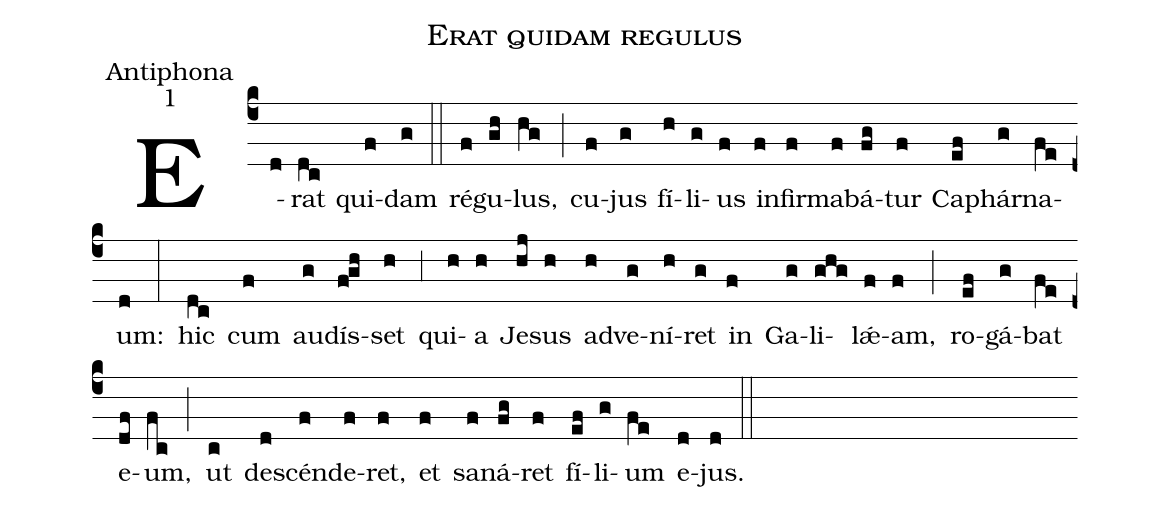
name:Erat quidam regulus;
office-part:Antiphona;
mode:1;
%%
(c4) E(d)rat(dc) qui(f)dam(g) (::)
ré(f)gu(gh)lus,(hg) (;) cu(f)jus(g) fí(h)li(g)us(f) in(f)fir(f)ma(f)bá(fg)tur(f) Ca(ef)phár(g)na(fe)um:(d) (:)
hic(dc) cum(f) au(g)dís(f!gh)set(h) (,3) qui(h)a(h) Je(hj)sus(h) ad(h)ve(g)ní(h)ret(g) in(f) Ga(g)li(ghg)l{<sp>'ae</sp>}(f)am,(f) (;) ro(ef)gá(g)bat(fe) e(df)um,(fc) (;) ut(c) de(d)scén(f)de(f)ret,(f) et(f) sa(f)ná(fg)ret(f) fí(ef)li(g)um(fe) e(d)jus.(d) (::)
